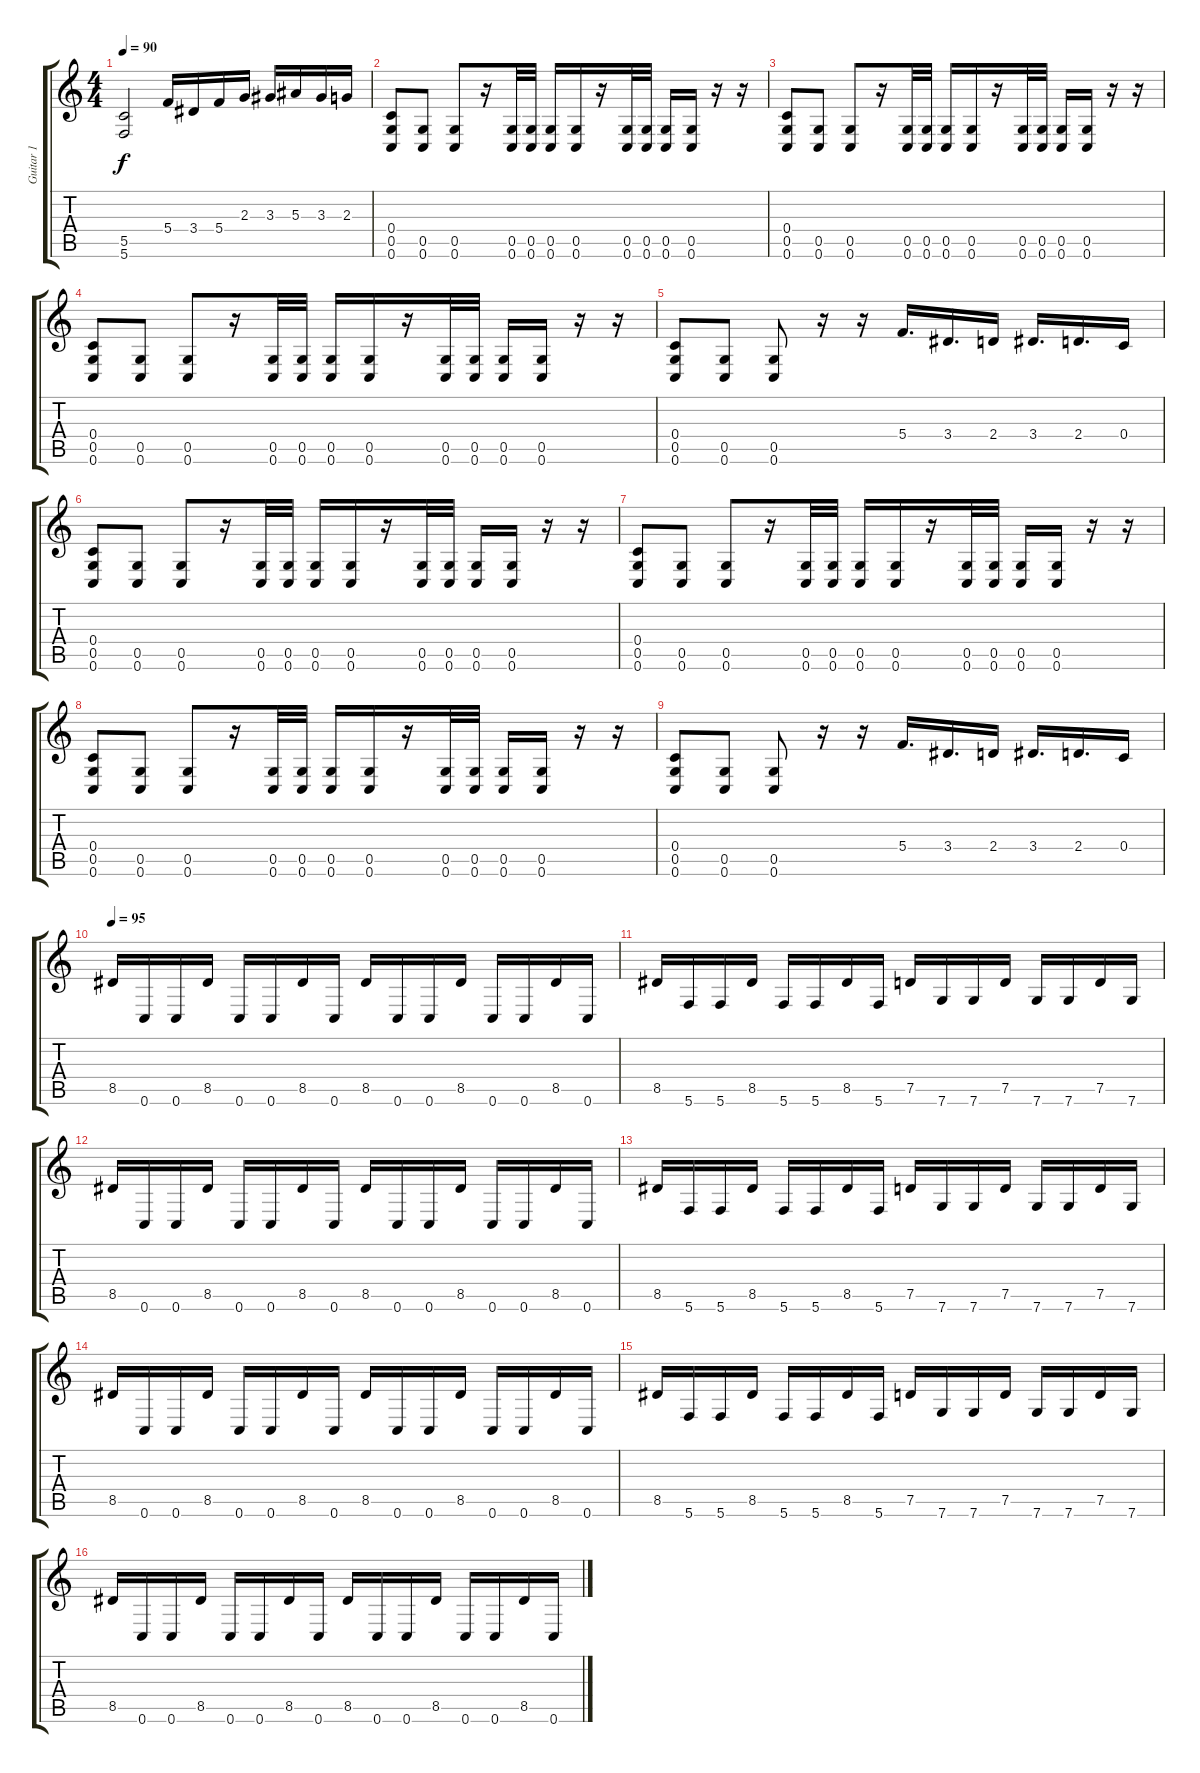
\track ("Guitar 1" "Guitar 1") {instrument distortionguitar}
\staff {score tabs}
\tuning (D4 A3 F3 C3 G2 C2) {hide}
\ts (4 4)
\tempo 90
\clef g2
\ks c
(5.5 5.6).2{dy f} 5.4.16 3.4.16 5.4.16 2.3.16 3.3.16 5.3.16 3.3.16 2.3.16 |
(0.4 0.5 0.6).8 (0.5 0.6).8 (0.5 0.6).8 r.16 (0.5 0.6).32 (0.5 0.6).32 (0.5 0.6).16 (0.5 0.6).16 r.16 (0.5 0.6).32 (0.5 0.6).32 (0.5 0.6).16 (0.5 0.6).16 r.16 r.16 |
(0.4 0.5 0.6).8 (0.5 0.6).8 (0.5 0.6).8 r.16 (0.5 0.6).32 (0.5 0.6).32 (0.5 0.6).16 (0.5 0.6).16 r.16 (0.5 0.6).32 (0.5 0.6).32 (0.5 0.6).16 (0.5 0.6).16 r.16 r.16 |
(0.4 0.5 0.6).8 (0.5 0.6).8 (0.5 0.6).8 r.16 (0.5 0.6).32 (0.5 0.6).32 (0.5 0.6).16 (0.5 0.6).16 r.16 (0.5 0.6).32 (0.5 0.6).32 (0.5 0.6).16 (0.5 0.6).16 r.16 r.16 |
(0.4 0.5 0.6).8 (0.5 0.6).8 (0.5 0.6).8 r.16 r.16 5.4.16{d} 3.4.16{d} 2.4.16 3.4.16{d} 2.4.16{d} 0.4.16 |
(0.4 0.5 0.6).8 (0.5 0.6).8 (0.5 0.6).8 r.16 (0.5 0.6).32 (0.5 0.6).32 (0.5 0.6).16 (0.5 0.6).16 r.16 (0.5 0.6).32 (0.5 0.6).32 (0.5 0.6).16 (0.5 0.6).16 r.16 r.16 |
(0.4 0.5 0.6).8 (0.5 0.6).8 (0.5 0.6).8 r.16 (0.5 0.6).32 (0.5 0.6).32 (0.5 0.6).16 (0.5 0.6).16 r.16 (0.5 0.6).32 (0.5 0.6).32 (0.5 0.6).16 (0.5 0.6).16 r.16 r.16 |
(0.4 0.5 0.6).8 (0.5 0.6).8 (0.5 0.6).8 r.16 (0.5 0.6).32 (0.5 0.6).32 (0.5 0.6).16 (0.5 0.6).16 r.16 (0.5 0.6).32 (0.5 0.6).32 (0.5 0.6).16 (0.5 0.6).16 r.16 r.16 |
(0.4 0.5 0.6).8 (0.5 0.6).8 (0.5 0.6).8 r.16 r.16 5.4.16{d} 3.4.16{d} 2.4.16 3.4.16{d} 2.4.16{d} 0.4.16 |
\tempo 95
8.5.16 0.6.16 0.6.16 8.5.16 0.6.16 0.6.16 8.5.16 0.6.16 8.5.16 0.6.16 0.6.16 8.5.16 0.6.16 0.6.16 8.5.16 0.6.16 |
8.5.16 5.6.16 5.6.16 8.5.16 5.6.16 5.6.16 8.5.16 5.6.16 7.5.16 7.6.16 7.6.16 7.5.16 7.6.16 7.6.16 7.5.16 7.6.16 |
8.5.16 0.6.16 0.6.16 8.5.16 0.6.16 0.6.16 8.5.16 0.6.16 8.5.16 0.6.16 0.6.16 8.5.16 0.6.16 0.6.16 8.5.16 0.6.16 |
8.5.16 5.6.16 5.6.16 8.5.16 5.6.16 5.6.16 8.5.16 5.6.16 7.5.16 7.6.16 7.6.16 7.5.16 7.6.16 7.6.16 7.5.16 7.6.16 |
8.5.16 0.6.16 0.6.16 8.5.16 0.6.16 0.6.16 8.5.16 0.6.16 8.5.16 0.6.16 0.6.16 8.5.16 0.6.16 0.6.16 8.5.16 0.6.16 |
8.5.16 5.6.16 5.6.16 8.5.16 5.6.16 5.6.16 8.5.16 5.6.16 7.5.16 7.6.16 7.6.16 7.5.16 7.6.16 7.6.16 7.5.16 7.6.16 |
8.5.16 0.6.16 0.6.16 8.5.16 0.6.16 0.6.16 8.5.16 0.6.16 8.5.16 0.6.16 0.6.16 8.5.16 0.6.16 0.6.16 8.5.16 0.6.16
